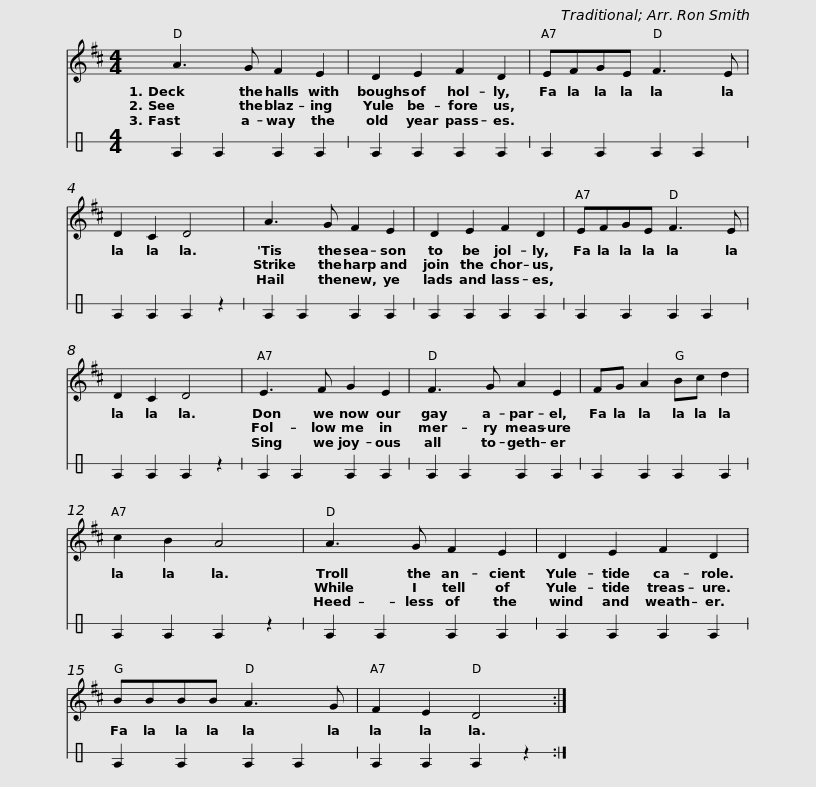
X:1
%%score 1 2
L:1/8
M:4/4
I:linebreak $
K:D
V:1 treble
V:2 perc stafflines=1
K:none
V:1
 A3 G F2 E2 | D2 E2 F2 D2 | EFGE F3 E | D2 C2 D4 |$ A3 G F2 E2 | %5
 D2 E2 F2 D2 | EFGE F3 E | D2 C2 D4 |$ E3 F G2 E2 | F3 G A2 E2 | %10
 FG A2 Bc d2 | c2 B2 A4 |$ A3 G F2 E2 | D2 E2 F2 D2 | BBBB A3 G | %15
 F2 E2 D4 :| %16
V:2
[K:C] E2 E2 E2 E2 | E2 E2 E2 E2 | E2 E2 E2 E2 | E2 E2 E2 z2 |$ E2 E2 E2 E2 | %5
 E2 E2 E2 E2 | E2 E2 E2 E2 | E2 E2 E2 z2 |$ E2 E2 E2 E2 | E2 E2 E2 E2 | %10
 E2 E2 E2 E2 | E2 E2 E2 z2 |$ E2 E2 E2 E2 | E2 E2 E2 E2 | E2 E2 E2 E2 | %15
 E2 E2 E2 z2 :| %16
